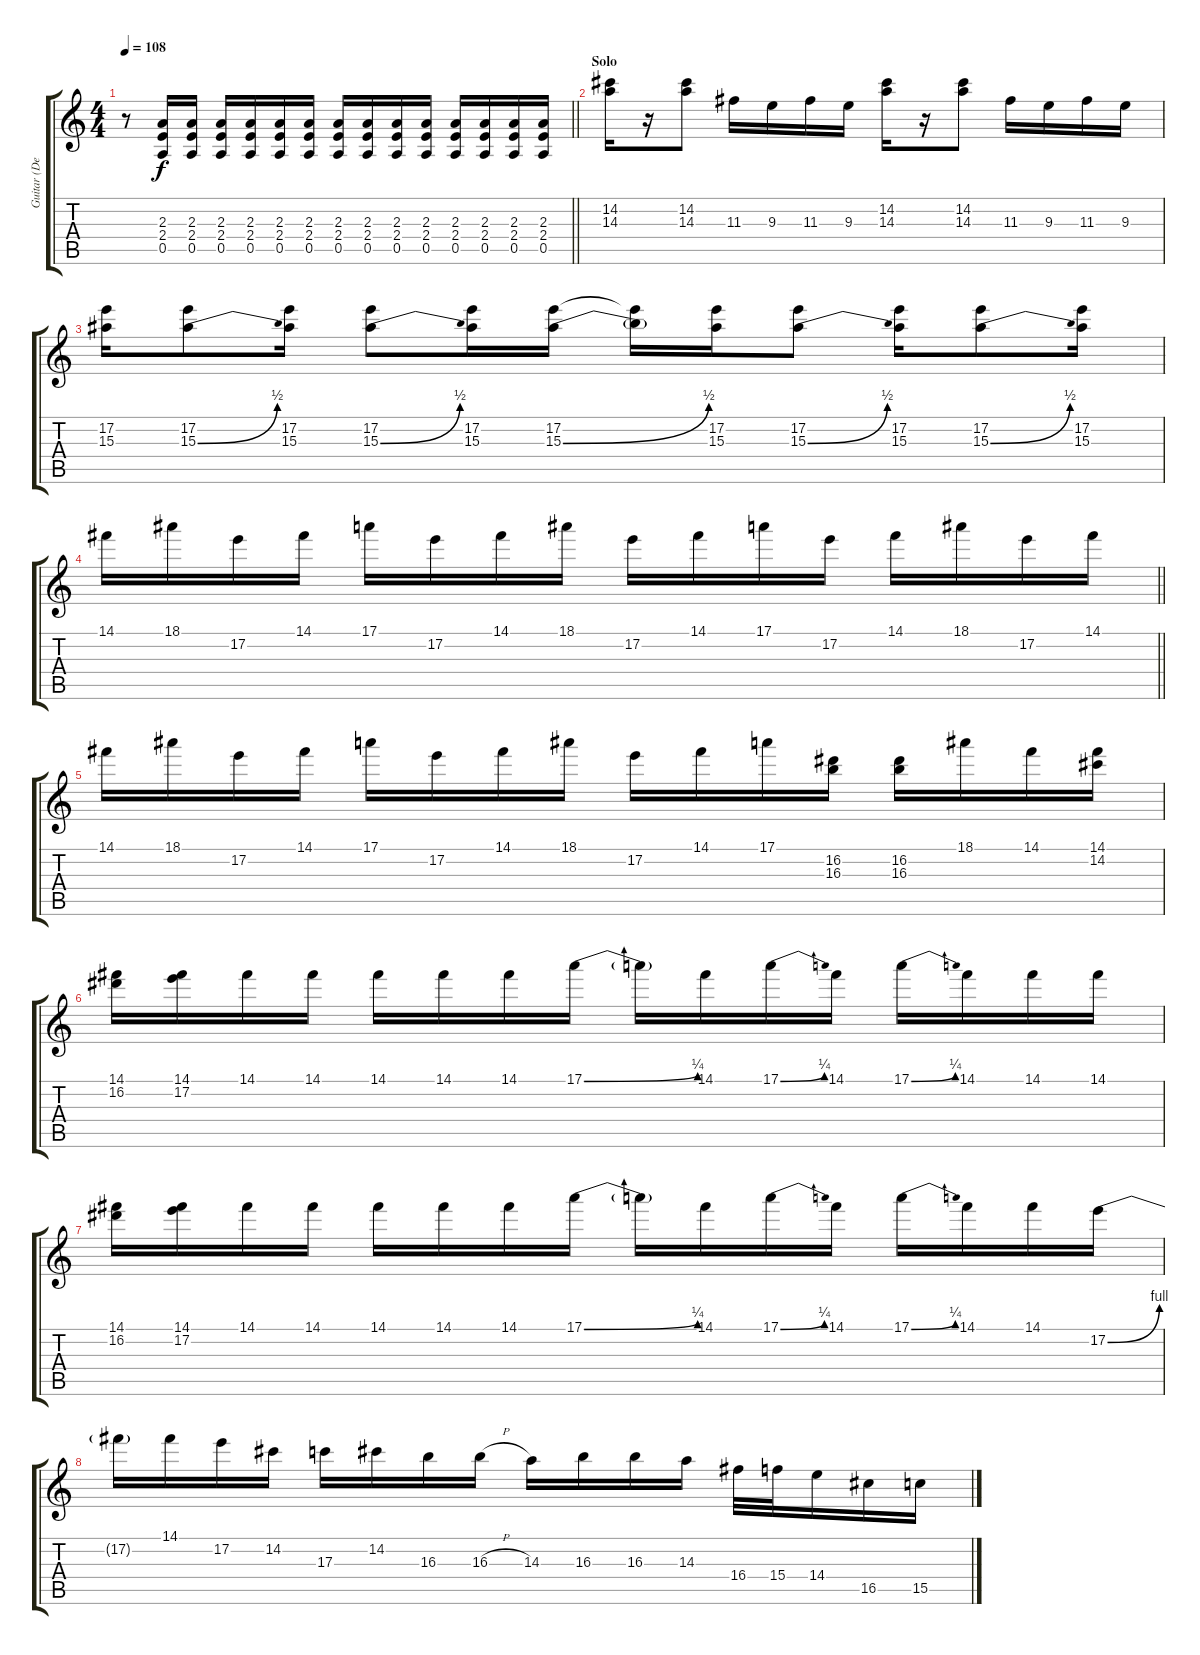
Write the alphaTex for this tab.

\track ("Guitar (Dean DeLeo)" "Guitar (De") {instrument overdrivenguitar}
\staff {score tabs}
\tuning (E4 B3 G3 D3 A2 E2) {hide}
\ts (4 4)
\tempo 108
\clef g2
\barLineRight lightlight
\ks c
r.8{dy f} (2.3 2.4 0.5).16 (2.3 2.4 0.5).16 (2.3 2.4 0.5).16 (2.3 2.4 0.5).16 (2.3 2.4 0.5).16 (2.3 2.4 0.5).16 (2.3 2.4 0.5).16 (2.3 2.4 0.5).16 (2.3 2.4 0.5).16 (2.3 2.4 0.5).16 (2.3 2.4 0.5).16 (2.3 2.4 0.5).16 (2.3 2.4 0.5).16 (2.3 2.4 0.5).16 |
\section ("" "Solo")
(14.2 14.3).16 r.16 (14.2 14.3).8 11.3.16 9.3.16 11.3.16 9.3.16 (14.2 14.3).16 r.16 (14.2 14.3).8 11.3.16 9.3.16 11.3.16 9.3.16 |
(17.2 15.3).16 (17.2 15.3{be (bend 0 0 60 2)}).8 (17.2 15.3).16 (17.2 15.3{be (bend 0 0 60 2)}).8 (17.2 15.3).16 (17.2 15.3{be (bend 0 0 60 2)}).16 (17.2{t} 15.3{t}).16 (17.2 15.3).16 (17.2 15.3{be (bend 0 0 60 2)}).8 (17.2 15.3).16 (17.2 15.3{be (bend 0 0 60 2)}).8 (17.2 15.3).16 |
\barLineRight lightlight
14.1.16 18.1.16 17.2.16 14.1.16 17.1.16 17.2.16 14.1.16 18.1.16 17.2.16 14.1.16 17.1.16 17.2.16 14.1.16 18.1.16 17.2.16 14.1.16 |
14.1.16 18.1.16 17.2.16 14.1.16 17.1.16 17.2.16 14.1.16 18.1.16 17.2.16 14.1.16 17.1.16 (16.2 16.3).16 (16.2 16.3).16 18.1.16 14.1.16 (14.1 14.2).16 |
(14.1 16.2).16 (14.1 17.2).16 14.1.16 14.1.16 14.1.16 14.1.16 14.1.16 17.1{be (bend 0 0 60 1)}.16 17.1{t}.16 14.1.16 17.1{be (bend 0 0 60 1)}.16 14.1.16 17.1{be (bend 0 0 60 1)}.16 14.1.16 14.1.16 14.1.16 |
(14.1 16.2).16 (14.1 17.2).16 14.1.16 14.1.16 14.1.16 14.1.16 14.1.16 17.1{be (bend 0 0 60 1)}.16 17.1{t}.16 14.1.16 17.1{be (bend 0 0 60 1)}.16 14.1.16 17.1{be (bend 0 0 60 1)}.16 14.1.16 14.1.16 17.2{be (bend 0 0 60 4)}.16 |
17.2{t}.16 14.1.16 17.2.16 14.2.16 17.3.16 14.2.16 16.3.16 16.3{h}.16 14.3.16 16.3.16 16.3.16 14.3.16 16.4.32 15.4.32 14.4.16 16.5.16 15.5.16
